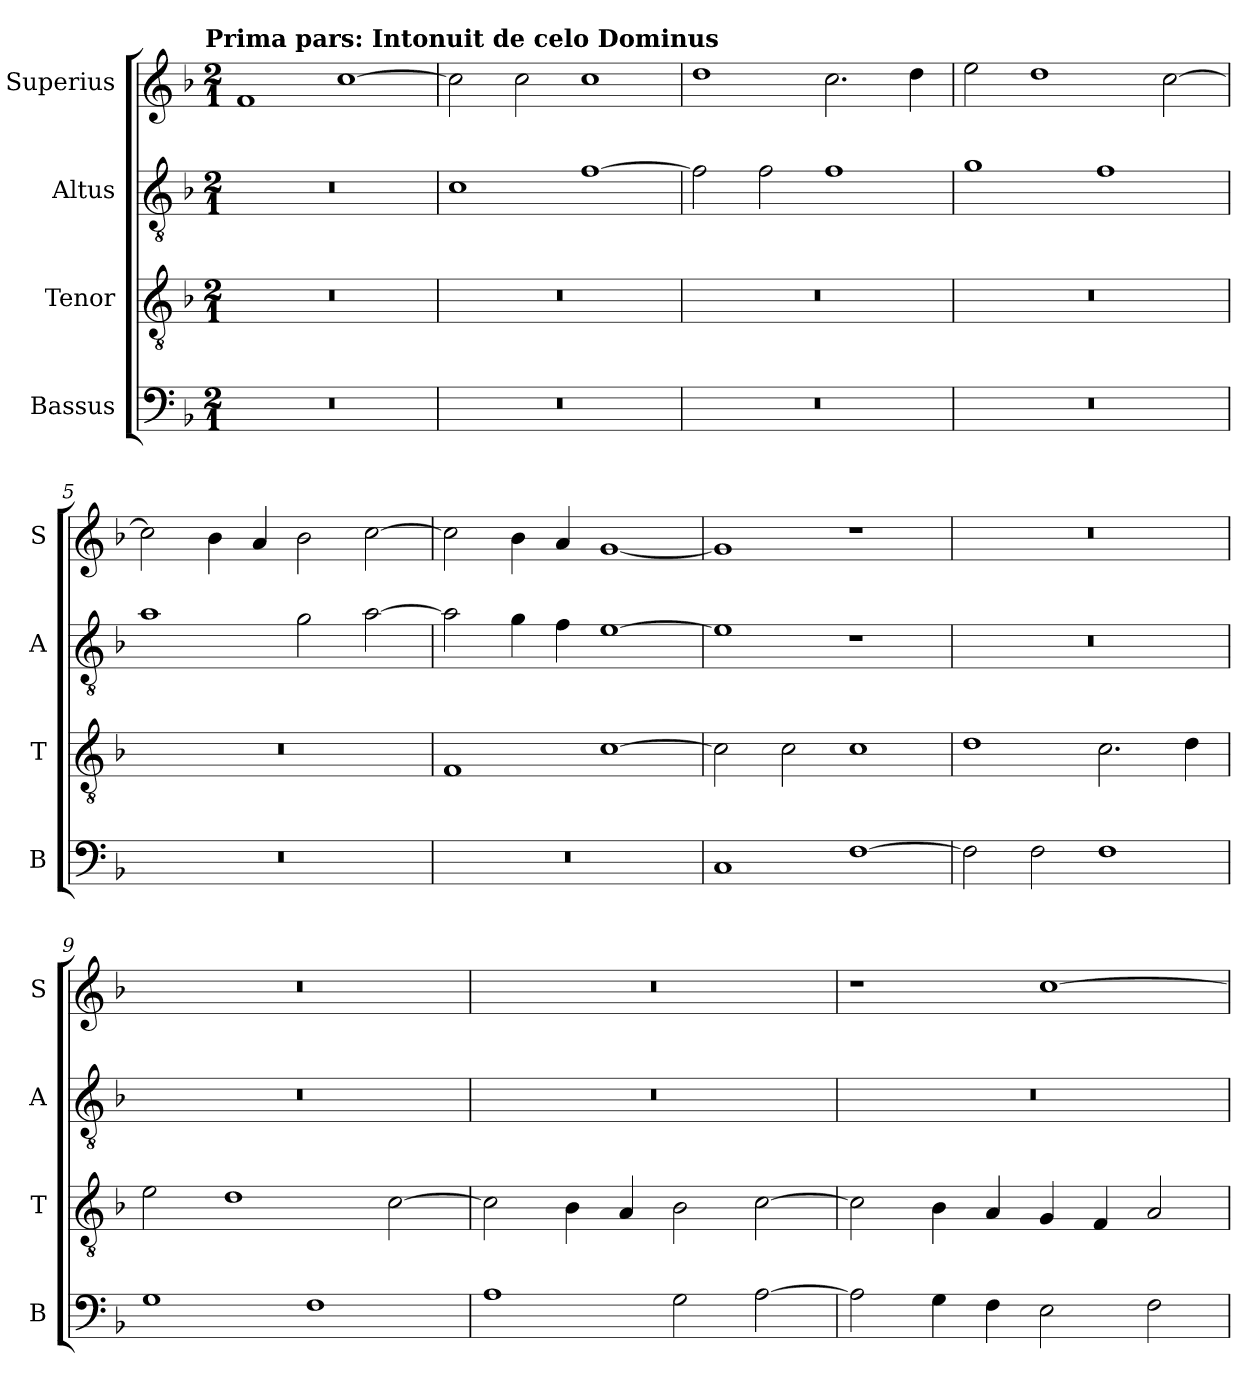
**kern	**kern	**kern	**kern
*part4	*part3	*part2	*part1
*staff4	*staff3	*staff2	*staff1
*I"Bassus	*I"Tenor	*I"Altus	*I"Superius
*I'B	*I'T	*I'A	*I'S
*clefF4	*clefGv2	*clefGv2	*clefG2
*k[b-]	*k[b-]	*k[b-]	*k[b-]
*F:	*F:	*F:	*F:
!!LO:TX:omd:t=Prima pars&colon; Intonuit de celo Dominus
*M2/1	*M2/1	*M2/1	*M2/1
=1	=1	=1	=1
0r	0r	0r	1f
.	.	.	[1cc
=2	=2	=2	=2
0r	0r	1c	2cc]
.	.	.	2cc
.	.	[1f	1cc
=3	=3	=3	=3
0r	0r	2f]	1dd
.	.	2f	.
.	.	1f	2.cc
.	.	.	4dd
=4	=4	=4	=4
0r	0r	1g	2ee
.	.	.	1dd
.	.	1f	.
.	.	.	[2cc
=5	=5	=5	=5
0r	0r	1a	2cc]
.	.	.	4b-
.	.	.	4a
.	.	2g	2b-
.	.	[2a	[2cc
=6	=6	=6	=6
0r	1F	2a]	2cc]
.	.	4g	4b-
.	.	4f	4a
.	[1c	[1e	[1g
=7	=7	=7	=7
1C	2c]	1e]	1g]
.	2c	.	.
[1F	1c	1r	1r
=8	=8	=8	=8
2F]	1d	0r	0r
2F	.	.	.
1F	2.c	.	.
.	4d	.	.
=9	=9	=9	=9
1G	2e	0r	0r
.	1d	.	.
1F	.	.	.
.	[2c	.	.
=10	=10	=10	=10
1A	2c]	0r	0r
.	4B-	.	.
.	4A	.	.
2G	2B-	.	.
[2A	[2c	.	.
=11	=11	=11	=11
2A]	2c]	0r	1r
4G	4B-	.	.
4F	4A	.	.
2E	4G	.	[1cc
.	4F	.	.
2F	2A	.	.
=	=	=	=
*-	*-	*-	*-
